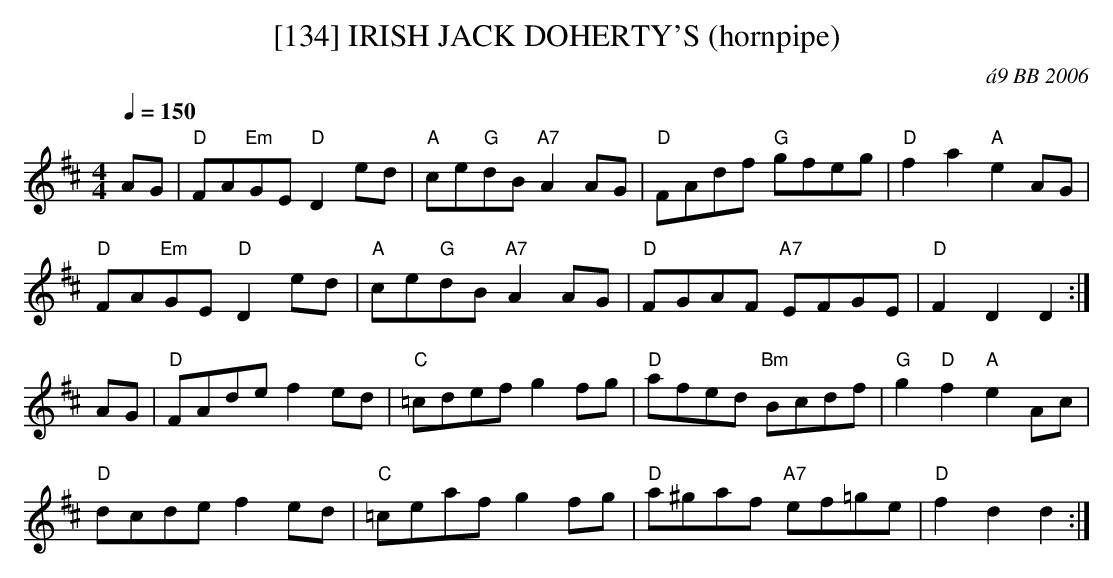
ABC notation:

X:1
T:[134] IRISH JACK DOHERTY'S (hornpipe)
C:\'a9 BB 2006
Q:1/4=150
L:1/8
M:4/4
K:D
AG|"D"FA"Em"GE "D"D2 ed|"A"ce"G"dB "A7"A2 AG|"D"FAdf "G"gfeg|"D"f2 a2 "A"e2 AG|
"D"FA"Em"GE "D"D2 ed|"A"ce"G"dB "A7"A2 AG|"D"FGAF "A7"EFGE|"D"F2 D2 D2 :|
AG|"D"FAde f2 ed|"C"=cdef g2 fg|"D"afed "Bm"Bcdf|"G"g2 "D"f2 "A"e2 Ac|
"D"dcde f2 ed|"C"=ceaf g2 fg|"D"a^gaf "A7"ef=ge|"D"f2 d2 d2 :|
